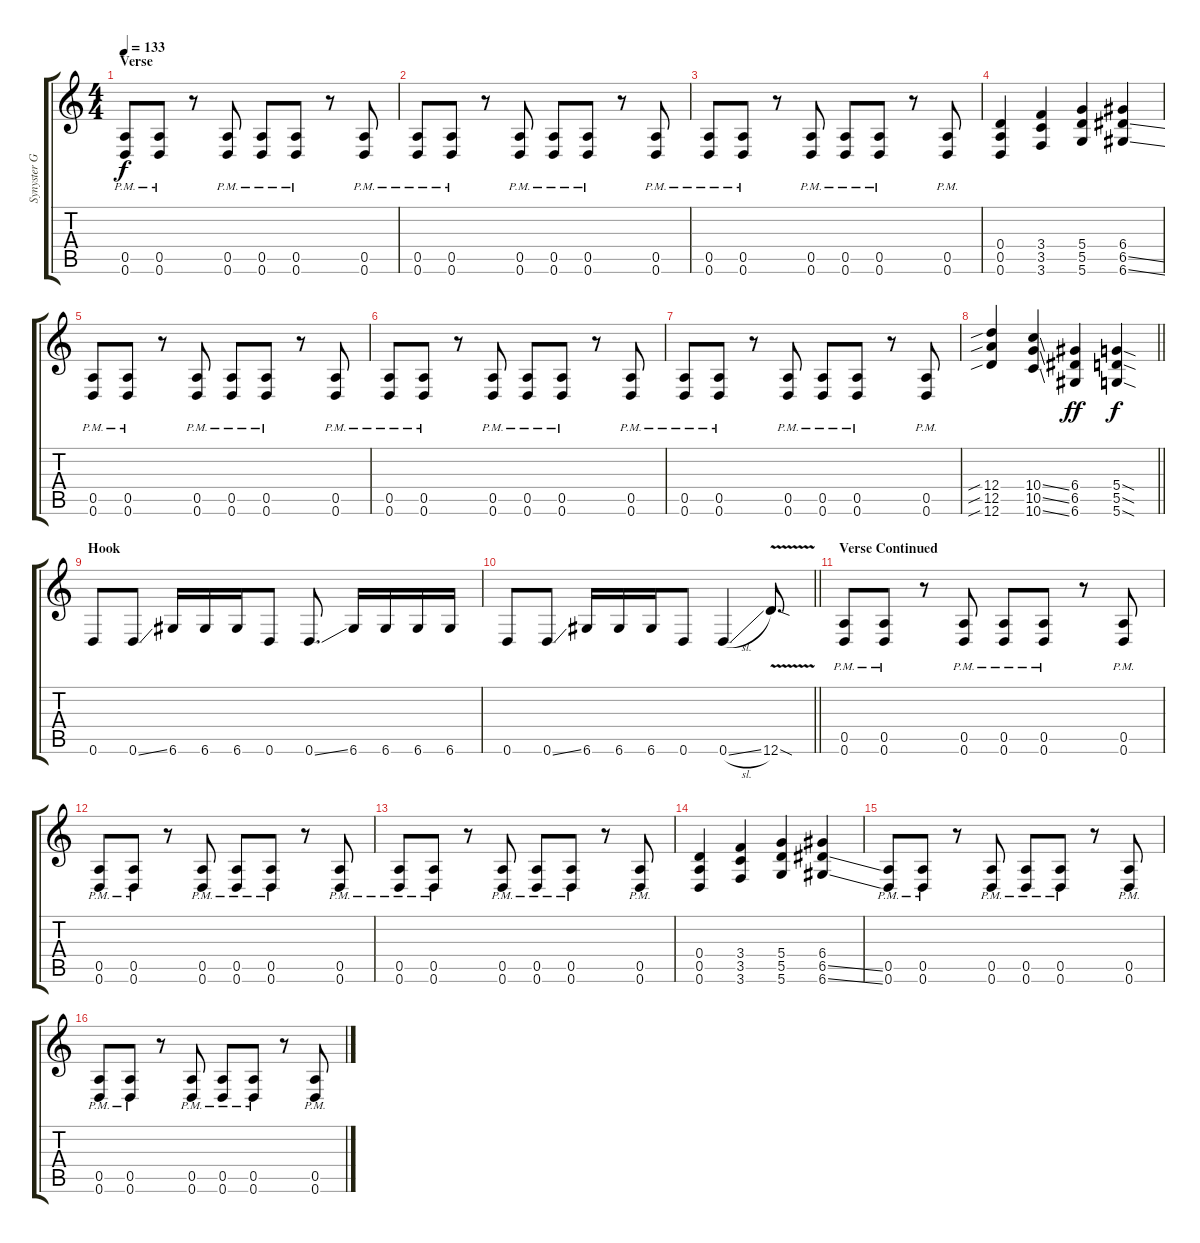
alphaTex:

\track ("Synyster Gates [Guitar]" "Synyster G") {instrument distortionguitar}
\staff {score tabs}
\tuning (E4 B3 G3 D3 A2 D2) {hide}
\ts (4 4)
\section ("" "Verse")
\tempo 133
\clef g2
\ks c
(0.5{pm} 0.6{pm}).8{dy f} (0.5{pm} 0.6{pm}).8 r.8 (0.5{pm} 0.6{pm}).8 (0.5{pm} 0.6{pm}).8 (0.5{pm} 0.6{pm}).8 r.8 (0.5{pm} 0.6{pm}).8 |
(0.5{pm} 0.6{pm}).8 (0.5{pm} 0.6{pm}).8 r.8 (0.5{pm} 0.6{pm}).8 (0.5{pm} 0.6{pm}).8 (0.5{pm} 0.6{pm}).8 r.8 (0.5{pm} 0.6{pm}).8 |
(0.5{pm} 0.6{pm}).8 (0.5{pm} 0.6{pm}).8 r.8 (0.5{pm} 0.6{pm}).8 (0.5{pm} 0.6{pm}).8 (0.5{pm} 0.6{pm}).8 r.8 (0.5{pm} 0.6{pm}).8 |
(0.4 0.5 0.6).4 (3.4 3.5 3.6).4 (5.4 5.5 5.6).4 (6.4 6.5{ss} 6.6{ss}).4 |
(0.5{pm} 0.6{pm}).8 (0.5{pm} 0.6{pm}).8 r.8 (0.5{pm} 0.6{pm}).8 (0.5{pm} 0.6{pm}).8 (0.5{pm} 0.6{pm}).8 r.8 (0.5{pm} 0.6{pm}).8 |
(0.5{pm} 0.6{pm}).8 (0.5{pm} 0.6{pm}).8 r.8 (0.5{pm} 0.6{pm}).8 (0.5{pm} 0.6{pm}).8 (0.5{pm} 0.6{pm}).8 r.8 (0.5{pm} 0.6{pm}).8 |
(0.5{pm} 0.6{pm}).8 (0.5{pm} 0.6{pm}).8 r.8 (0.5{pm} 0.6{pm}).8 (0.5{pm} 0.6{pm}).8 (0.5{pm} 0.6{pm}).8 r.8 (0.5{pm} 0.6{pm}).8 |
\barLineRight lightlight
(12.4{sib} 12.5{sib} 12.6{sib}).4 (10.4{ss} 10.5{ss} 10.6{ss}).4 (6.4 6.5 6.6).4{dy ff} (5.4{sod} 5.5{sod} 5.6{sod}).4{dy f} |
\section ("" "Hook")
0.6.8 0.6{ss}.8 6.6.16 6.6.16 6.6.16 0.6.8 0.6{ss}.8{d} 6.6.16 6.6.16 6.6.16 6.6.16 |
\barLineRight lightlight
0.6.8 0.6{ss}.8 6.6.16 6.6.16 6.6.16 0.6.8 0.6{sl}.4 12.6{v sod}.8{d} |
\section ("" "Verse Continued")
(0.5{pm} 0.6{pm}).8 (0.5{pm} 0.6{pm}).8 r.8 (0.5{pm} 0.6{pm}).8 (0.5{pm} 0.6{pm}).8 (0.5{pm} 0.6{pm}).8 r.8 (0.5{pm} 0.6{pm}).8 |
(0.5{pm} 0.6{pm}).8 (0.5{pm} 0.6{pm}).8 r.8 (0.5{pm} 0.6{pm}).8 (0.5{pm} 0.6{pm}).8 (0.5{pm} 0.6{pm}).8 r.8 (0.5{pm} 0.6{pm}).8 |
(0.5{pm} 0.6{pm}).8 (0.5{pm} 0.6{pm}).8 r.8 (0.5{pm} 0.6{pm}).8 (0.5{pm} 0.6{pm}).8 (0.5{pm} 0.6{pm}).8 r.8 (0.5{pm} 0.6{pm}).8 |
(0.4 0.5 0.6).4 (3.4 3.5 3.6).4 (5.4 5.5 5.6).4 (6.4 6.5{ss} 6.6{ss}).4 |
(0.5{pm} 0.6{pm}).8 (0.5{pm} 0.6{pm}).8 r.8 (0.5{pm} 0.6{pm}).8 (0.5{pm} 0.6{pm}).8 (0.5{pm} 0.6{pm}).8 r.8 (0.5{pm} 0.6{pm}).8 |
(0.5{pm} 0.6{pm}).8 (0.5{pm} 0.6{pm}).8 r.8 (0.5{pm} 0.6{pm}).8 (0.5{pm} 0.6{pm}).8 (0.5{pm} 0.6{pm}).8 r.8 (0.5{pm} 0.6{pm}).8
